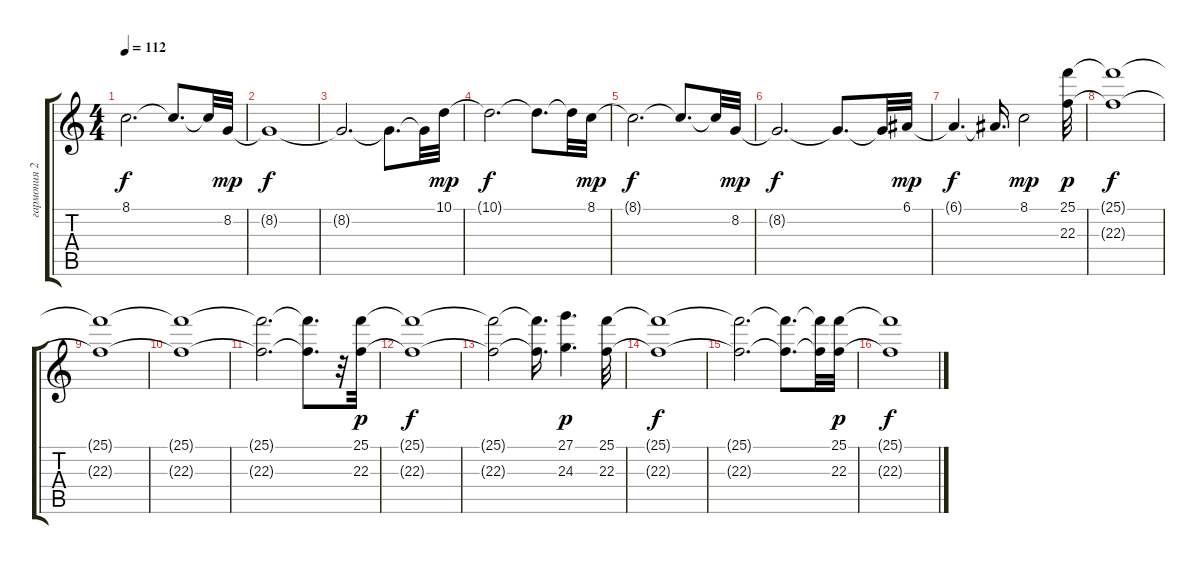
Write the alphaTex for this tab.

\track ("гармония 2" "гармония 2") {instrument stringensemble1}
\staff {score tabs}
\tuning (E4 B3 G3 D3 A2 E2) {hide}
\ts (4 4)
\tempo 112
\clef g2
\ks c
8.1{t}.2{d dy f} 8.1{t}.8{d} 8.1{t}.32 8.2.32{dy mp} |
8.2{t}.1{dy f} |
8.2{t}.2{d} 8.2{t}.8{d} 8.2{t}.32 10.1.32{dy mp} |
10.1{t}.2{d dy f} 10.1{t}.8{d} 10.1{t}.32 8.1.32{dy mp} |
8.1{t}.2{d dy f} 8.1{t}.8{d} 8.1{t}.32 8.2.32{dy mp} |
8.2{t}.2{d dy f} 8.2{t}.8{d} 8.2{t}.32 6.1.32{dy mp} |
6.1{t}.4{d dy f} 6.1{t}.16{d} 8.1.2{dy mp} (25.1 22.3).32{dy p} |
(25.1{t} 22.3{t}).1{dy f} |
(25.1{t} 22.3{t}).1 |
(25.1{t} 22.3{t}).1 |
(25.1{t} 22.3{t}).2{d} (25.1{t} 22.3{t}).8{d} r.32 (25.1 22.3).32{dy p} |
(25.1{t} 22.3{t}).1{dy f} |
(25.1{t} 22.3{t}).2 (25.1{t} 22.3{t}).16{d} (27.1 24.3).4{d dy p} (25.1 22.3).32 |
(25.1{t} 22.3{t}).1{dy f} |
(25.1{t} 22.3{t}).2{d} (25.1{t} 22.3{t}).8{d} (25.1{t} 22.3{t}).32 (25.1 22.3).32{dy p} |
(25.1{t} 22.3{t}).1{dy f}
